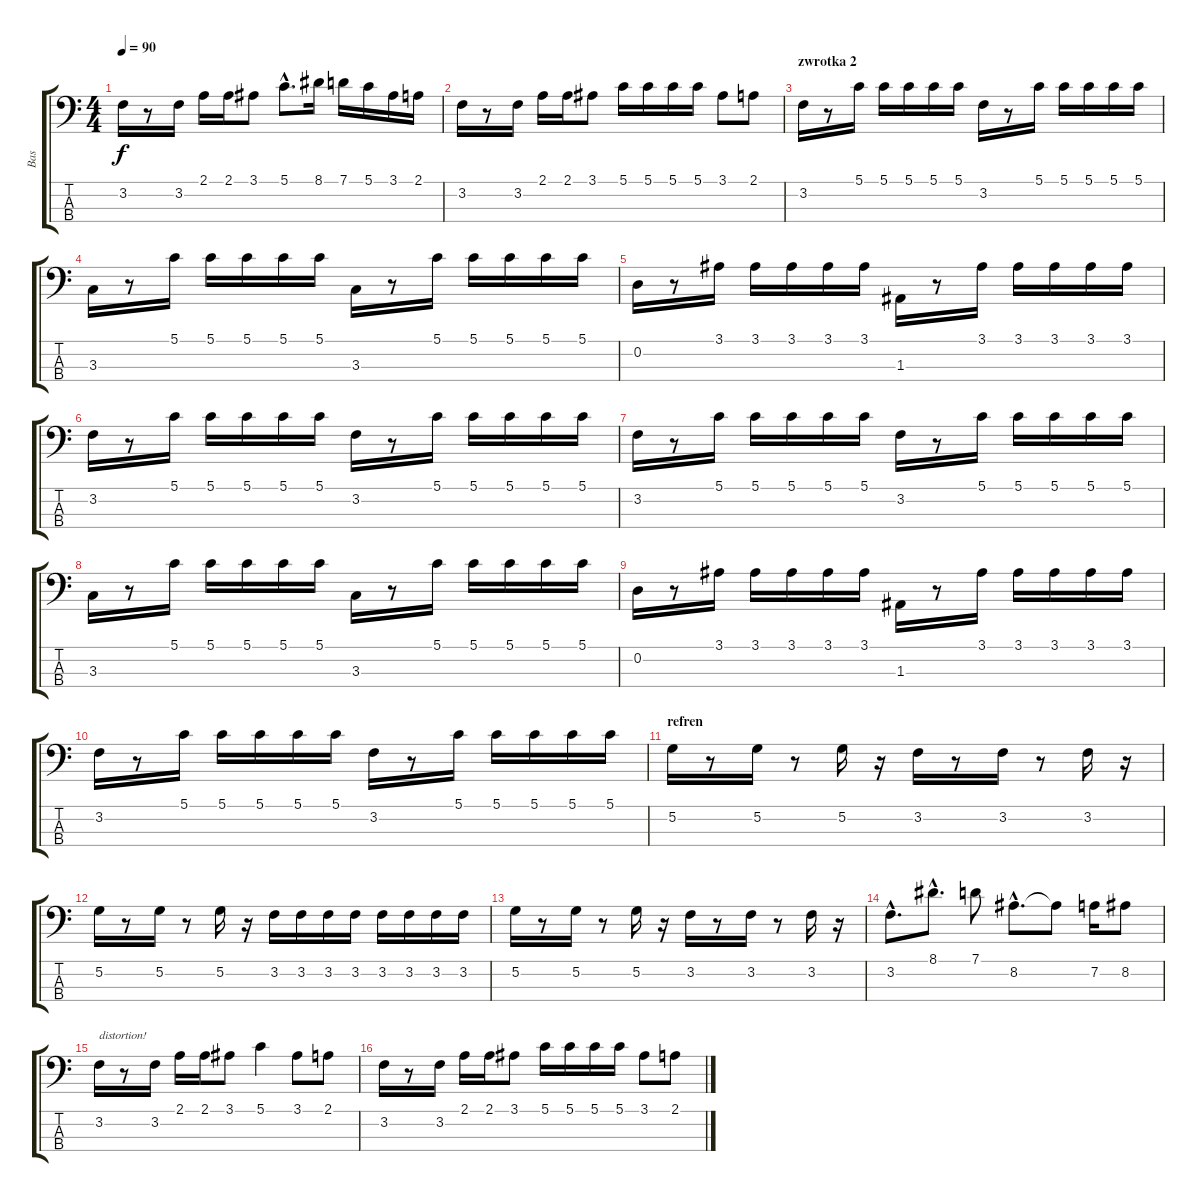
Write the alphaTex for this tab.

\track ("Bas" "Bas") {instrument electricbassfinger}
\staff {score tabs}
\tuning (G2 D2 A1 E1) {hide}
\ts (4 4)
\tempo 90
\clef f4
\ks c
3.2.16{dy f} r.8 3.2.16 2.1.16 2.1.16 3.1.8 5.1{hac}.8{d} 8.1.16 7.1.16 5.1.16 3.1.16 2.1.16 |
3.2.16 r.8 3.2.16 2.1.16 2.1.16 3.1.8 5.1.16 5.1.16 5.1.16 5.1.16 3.1.8 2.1.8 |
\section ("" "zwrotka 2")
3.2.16 r.8 5.1.16 5.1.16 5.1.16 5.1.16 5.1.16 3.2.16 r.8 5.1.16 5.1.16 5.1.16 5.1.16 5.1.16 |
3.3.16 r.8 5.1.16 5.1.16 5.1.16 5.1.16 5.1.16 3.3.16 r.8 5.1.16 5.1.16 5.1.16 5.1.16 5.1.16 |
0.2.16 r.8 3.1.16 3.1.16 3.1.16 3.1.16 3.1.16 1.3.16 r.8 3.1.16 3.1.16 3.1.16 3.1.16 3.1.16 |
3.2.16 r.8 5.1.16 5.1.16 5.1.16 5.1.16 5.1.16 3.2.16 r.8 5.1.16 5.1.16 5.1.16 5.1.16 5.1.16 |
3.2.16 r.8 5.1.16 5.1.16 5.1.16 5.1.16 5.1.16 3.2.16 r.8 5.1.16 5.1.16 5.1.16 5.1.16 5.1.16 |
3.3.16 r.8 5.1.16 5.1.16 5.1.16 5.1.16 5.1.16 3.3.16 r.8 5.1.16 5.1.16 5.1.16 5.1.16 5.1.16 |
0.2.16 r.8 3.1.16 3.1.16 3.1.16 3.1.16 3.1.16 1.3.16 r.8 3.1.16 3.1.16 3.1.16 3.1.16 3.1.16 |
3.2.16 r.8 5.1.16 5.1.16 5.1.16 5.1.16 5.1.16 3.2.16 r.8 5.1.16 5.1.16 5.1.16 5.1.16 5.1.16 |
\section ("" "refren")
5.2.16 r.8 5.2.16 r.8 5.2.16 r.16 3.2.16 r.8 3.2.16 r.8 3.2.16 r.16 |
5.2.16 r.8 5.2.16 r.8 5.2.16 r.16 3.2.16 3.2.16 3.2.16 3.2.16 3.2.16 3.2.16 3.2.16 3.2.16 |
5.2.16 r.8 5.2.16 r.8 5.2.16 r.16 3.2.16 r.8 3.2.16 r.8 3.2.16 r.16 |
3.2{hac}.8{d} 8.1{hac}.8{d} 7.1.8 8.2{hac}.8{d} 8.2{t}.8 7.2.16 8.2.8 |
3.2.16{txt "distortion!" volume 12 instrument distortionguitar} r.8 3.2.16 2.1.16 2.1.16 3.1.8 5.1.4 3.1.8 2.1.8 |
3.2.16 r.8 3.2.16 2.1.16 2.1.16 3.1.8 5.1.16 5.1.16 5.1.16 5.1.16 3.1.8 2.1.8
